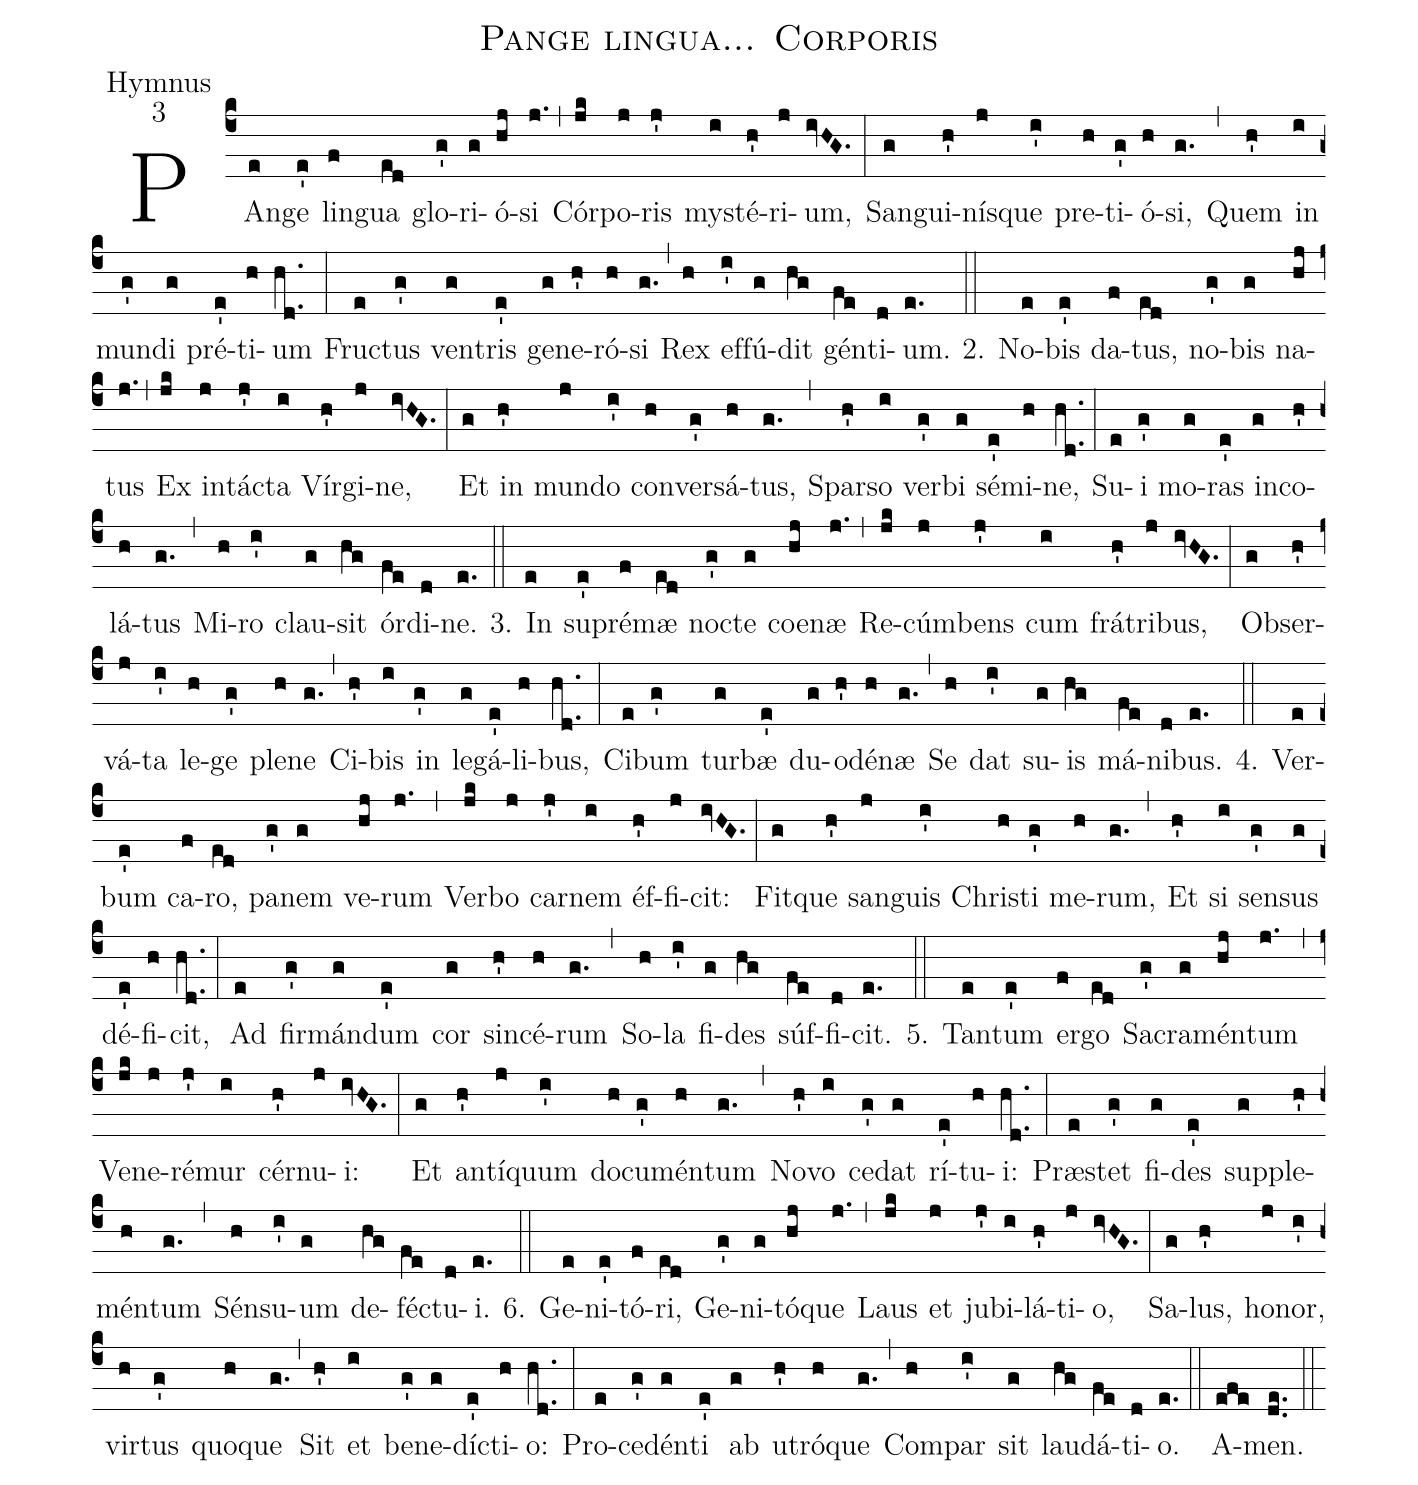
name:Pange lingua... Corporis;
office-part:Hymnus;
mode:3;
%%
(c4) PAn(e)ge(e') lin(f)gua(ed) glo(g')ri(g)ó(hj)si(j.) (,) Cór(jk)po(j)ris(j') my(i)sté(h')ri(j)um,(ivHG.) (:) San(g)gui(h')nís(j)que(i') pre(h)ti(g')ó(h)si,(g.) (,) Quem(h') in(i) mun(g')di(g) pré(e')ti(h)um(hd..) (:) Fru(e)ctus(g') ven(g)tris(e') ge(g)ne(h')ró(h)si(g.) (,) Rex(h) ef(i')fú(g)dit(hg) gén(fe)ti(d)um.(e.) (::)
2. No(e)bis(e') da(f)tus,(ed) no(g')bis(g) na(hj)tus(j.) (,) Ex(jk) in(j)tá(j')cta(i) Vír(h')gi(j)ne,(ivHG.) (:) Et(g) in(h') mun(j)do(i') con(h)ver(g')sá(h)tus,(g.) (,) Spar(h')so(i) ver(g')bi(g) sé(e')mi(h)ne,(hd..) (:) Su(e)i(g') mo(g)ras(e') in(g)co(h')lá(h)tus(g.) (,) Mi(h)ro(i') clau(g)sit(hg) ór(fe)di(d)ne.(e.) (::)
3. In(e) su(e')pré(f)mæ(ed) no(g')cte(g) coe(hj)næ(j.) (,) Re(jk)cúm(j)bens(j') cum(i) frá(h')tri(j)bus,(ivHG.) (:) Ob(g)ser(h')vá(j)ta(i') le(h)ge(g') ple(h)ne(g.) (,) Ci(h')bis(i) in(g') le(g)gá(e')li(h)bus,(hd..) (:) Ci(e)bum(g') tur(g)bæ(e') du(g)o(h')dé(h)næ(g.) (,) Se(h) dat(i') su(g)is(hg) má(fe)ni(d)bus.(e.) (::)
4. Ver(e)bum(e') ca(f)ro,(ed) pa(g')nem(g) ve(hj)rum(j.) (,) Ver(jk)bo(j) car(j')nem(i) éf(h')fi(j)cit:(ivHG.) (:) Fit(g)que(h') san(j)guis(i') Chri(h)sti(g') me(h)rum,(g.) (,) Et(h') si(i) sen(g')sus(g) dé(e')fi(h)cit,(hd..) (:) Ad(e) fir(g')mán(g)dum(e') cor(g) sin(h')cé(h)rum(g.) (,) So(h)la(i') fi(g)des(hg) súf(fe)fi(d)cit.(e.) (::)
5. Tan(e)tum(e') er(f)go(ed) Sa(g')cra(g)mén(hj)tum(j.) (,) Ve(jk)ne(j)ré(j')mur(i) cér(h')nu(j)i:(ivHG.) (:) Et(g) an(h')tí(j)quum(i') do(h)cu(g')mén(h)tum(g.) (,) No(h')vo(i) ce(g')dat(g) rí(e')tu(h)i:(hd..) (:) Præ(e)stet(g') fi(g)des(e') sup(g)ple(h')mén(h)tum(g.) (,) Sén(h)su(i')um(g) de(hg)fé(fe)ctu(d)i.(e.) (::)
6. Ge(e)ni(e')tó(f)ri,(ed) Ge(g')ni(g)tó(hj)que(j.) (,) Laus(jk) et(j) ju(j')bi(i)lá(h')ti(j)o,(ivHG.) (:) Sa(g)lus,(h') ho(j)nor,(i') vir(h)tus(g') quo(h)que(g.) (,) Sit(h') et(i) be(g')ne(g)dí(e')cti(h)o:(hd..) (:) Pro(e)ce(g')dén(g)ti(e') ab(g) u(h')tró(h)que(g.) (,) Com(h)par(i') sit(g) lau(hg)dá(fe)ti(d)o.(e.) (::) A(efe)men.(de..) (::)
